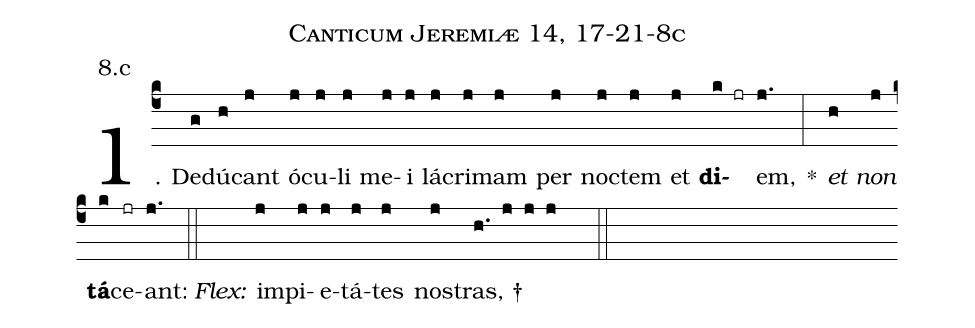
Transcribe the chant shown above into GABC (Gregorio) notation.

name: Canticum Jeremiæ 14, 17-21-8c;
annotation: 8.c;
%%
(c4)1. De(g)dú(h)cant(j) ó(j)cu(j)li(j) me(j)i(j) lá(j)cri(j)mam(j) per(j) noc(j)tem(j) et(j) <b>di</b>(k jr)em,(j.) *(:) <i>et</i>(h) <i>non</i>(j) <b>tá</b>(k)ce(jr)ant:(j.) (::)
<i>Flex:</i>()  im(j)pi(j)e(j)tá(j)tes(j) nos(j)tras, †(h. j j j  ::)
